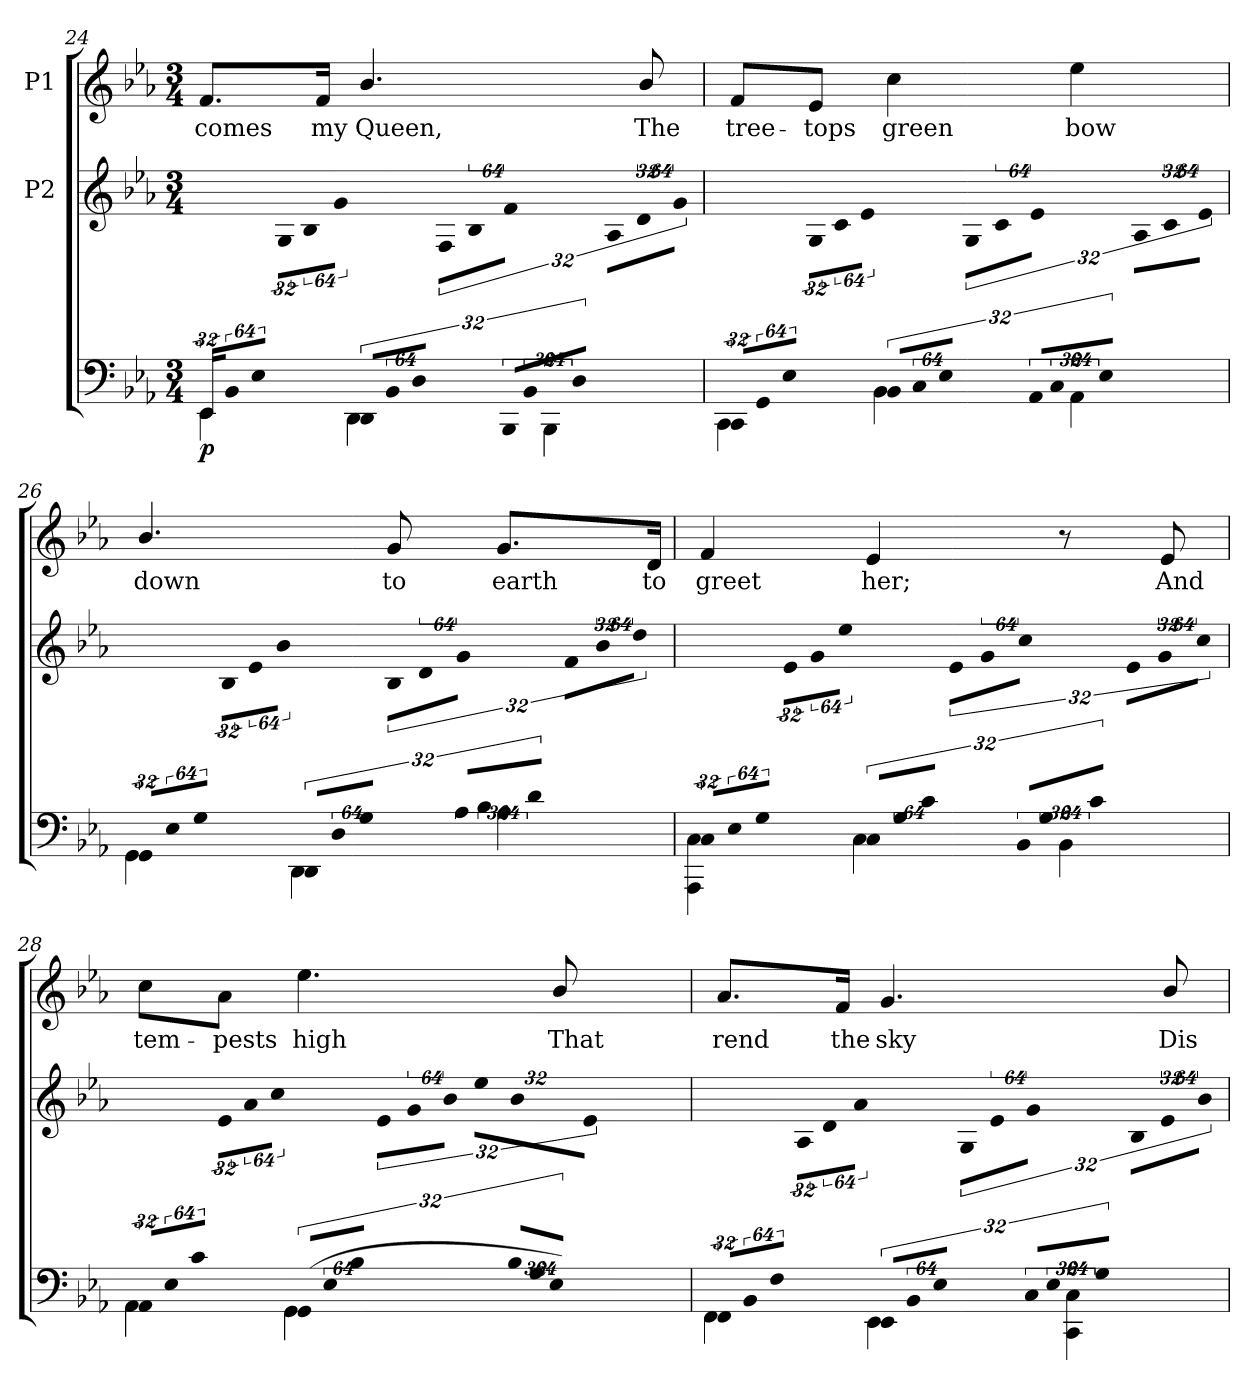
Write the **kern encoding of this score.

**kern	**dynam	**kern	**kern	**text
*part3	*part3	*part2	*part1	*part1
*staff3	*staff3	*staff2	*staff1	*staff1
*	*	*I"P2	*I"P1	*
!!LO:PB:g=z
*clefF4	*	*clefG2	*clefG2	*
*k[b-e-a-]	*	*k[b-e-a-]	*k[b-e-a-]	*
*E-:	*	*E-:	*E-:	*
*M3/4	*	*M3/4	*M3/4	*
=24	=24	=24	=24	=24
!LO:N:vis=16	!	!	!	!
*^	*	*	*	*
!	!	!	!	!	!LO:LY:b:color=#000000
(512%21EE-i/LL	4EE-i\	p	32ryy	8.fi/L	comes
.	.	.	128ryy	.	.
.	.	.	512ryy	.	.
!LO:N:vis=16	!	!	!	!	!
1024%43BB-i/	.	.	32ryy	.	.
.	.	.	128ryy	.	.
.	.	.	512.ryy	.	.
!LO:N:vis=16	!	!	!	!	!
1024%43E-i/JJ	.	.	32ryy	.	.
.	.	.	128ryy	.	.
.	.	.	512.ryy	.	.
!	!	!	!LO:N:vis=16	!	!
32ryy	.	.	512%21Gi\LL	.	.
128ryy	.	.	.	.	.
512ryy	.	.	.	.	.
!	!	!	!LO:N:vis=16	!	!
32ryy	.	.	1024%43B-i\	.	.
!	!	!	!	!	!LO:LY:b:color=#000000
.	.	.	.	16fi/Jk	my
128ryy	.	.	.	.	.
512.ryy	.	.	.	.	.
!	!	!	!LO:N:vis=16	!	!
32ryy	.	.	1024%43gi\JJ	.	.
128ryy	.	.	.	.	.
512.ryy)	.	.	.	.	.
!LO:N:vis=16	!	!	!	!	!
!	!	!	!	!	!LO:LY:b:color=#000000
(512%21DDi/LL	4DDi\	.	32ryy	4.b-i/	Queen,
.	.	.	128ryy	.	.
.	.	.	512ryy	.	.
!LO:N:vis=16	!	!	!	!	!
1024%43BB-i/	.	.	32ryy	.	.
.	.	.	128ryy	.	.
.	.	.	512.ryy	.	.
!LO:N:vis=16	!	!	!	!	!
1024%43Di/JJ	.	.	32ryy	.	.
.	.	.	128ryy	.	.
.	.	.	512.ryy	.	.
!	!	!	!LO:N:vis=16	!	!
32ryy	.	.	512%21Fi\LL	.	.
128ryy	.	.	.	.	.
512ryy	.	.	.	.	.
!	!	!	!LO:N:vis=16	!	!
32ryy	.	.	1024%43B-i\	.	.
128ryy	.	.	.	.	.
512.ryy	.	.	.	.	.
!	!	!	!LO:N:vis=16	!	!
32ryy	.	.	1024%43fi\JJ	.	.
128ryy	.	.	.	.	.
512.ryy)	.	.	.	.	.
!LO:N:vis=16	!	!	!	!	!
(512%21BBB-i/LL	4BBB-i\	.	32ryy	.	.
.	.	.	128ryy	.	.
.	.	.	512ryy	.	.
!LO:N:vis=16	!	!	!	!	!
1024%43BB-i/	.	.	32ryy	.	.
.	.	.	128ryy	.	.
.	.	.	512.ryy	.	.
!LO:N:vis=16	!	!	!	!	!
1024%43Di/JJ	.	.	32ryy	.	.
.	.	.	128ryy	.	.
.	.	.	512.ryy	.	.
!	!	!	!LO:N:vis=16	!	!
!	!	!	!	!	!LO:LY:b:color=#000000
32ryy	.	.	512%21A-i\LL	8b-i/	The
128ryy	.	.	.	.	.
512ryy	.	.	.	.	.
!	!	!	!LO:N:vis=16	!	!
32ryy	.	.	1024%43di\	.	.
128ryy	.	.	.	.	.
512.ryy	.	.	.	.	.
!	!	!	!LO:N:vis=16	!	!
32ryy	.	.	1024%43gi\JJ	.	.
128ryy	.	.	.	.	.
512.ryy)	.	.	.	.	.
=25	=25	=25	=25	=25	=25
!LO:N:vis=16	!	!	!	!	!
!	!	!	!	!	!LO:LY:b:color=#000000
(512%21CCi/LL	4CCi\	.	32ryy	8fi/L	tree-
.	.	.	128ryy	.	.
.	.	.	512ryy	.	.
!LO:N:vis=16	!	!	!	!	!
1024%43GGi/	.	.	32ryy	.	.
.	.	.	128ryy	.	.
.	.	.	512.ryy	.	.
!LO:N:vis=16	!	!	!	!	!
1024%43E-i/JJ	.	.	32ryy	.	.
.	.	.	128ryy	.	.
.	.	.	512.ryy	.	.
!	!	!	!LO:N:vis=16	!	!
!	!	!	!	!	!LO:LY:b:color=#000000
32ryy	.	.	512%21Gi\LL	8e-i/J	-tops
128ryy	.	.	.	.	.
512ryy	.	.	.	.	.
!	!	!	!LO:N:vis=16	!	!
32ryy	.	.	1024%43ci\	.	.
128ryy	.	.	.	.	.
512.ryy	.	.	.	.	.
!	!	!	!LO:N:vis=16	!	!
32ryy	.	.	1024%43e-i\JJ	.	.
128ryy	.	.	.	.	.
512.ryy)	.	.	.	.	.
!LO:N:vis=16	!	!	!	!	!
!	!	!	!	!	!LO:LY:b:color=#000000
(512%21BB-i/LL	4BB-i\	.	32ryy	4cci\	green
.	.	.	128ryy	.	.
.	.	.	512ryy	.	.
!LO:N:vis=16	!	!	!	!	!
1024%43Ci/	.	.	32ryy	.	.
.	.	.	128ryy	.	.
.	.	.	512.ryy	.	.
!LO:N:vis=16	!	!	!	!	!
1024%43E-i/JJ	.	.	32ryy	.	.
.	.	.	128ryy	.	.
.	.	.	512.ryy	.	.
!	!	!	!LO:N:vis=16	!	!
32ryy	.	.	512%21Gi\LL	.	.
128ryy	.	.	.	.	.
512ryy	.	.	.	.	.
!	!	!	!LO:N:vis=16	!	!
32ryy	.	.	1024%43ci\	.	.
128ryy	.	.	.	.	.
512.ryy	.	.	.	.	.
!	!	!	!LO:N:vis=16	!	!
32ryy	.	.	1024%43e-i\JJ	.	.
128ryy	.	.	.	.	.
512.ryy)	.	.	.	.	.
!LO:N:vis=16	!	!	!	!	!
!	!	!	!	!	!LO:LY:b:color=#000000
(512%21AA-i/LL	4AA-i\	.	32ryy	4ee-i\	bow
.	.	.	128ryy	.	.
.	.	.	512ryy	.	.
!LO:N:vis=16	!	!	!	!	!
1024%43Ci/	.	.	32ryy	.	.
.	.	.	128ryy	.	.
.	.	.	512.ryy	.	.
!LO:N:vis=16	!	!	!	!	!
1024%43E-i/JJ	.	.	32ryy	.	.
.	.	.	128ryy	.	.
.	.	.	512.ryy	.	.
!	!	!	!LO:N:vis=16	!	!
32ryy	.	.	512%21A-i\LL	.	.
128ryy	.	.	.	.	.
512ryy	.	.	.	.	.
!	!	!	!LO:N:vis=16	!	!
32ryy	.	.	1024%43ci\	.	.
128ryy	.	.	.	.	.
512.ryy	.	.	.	.	.
!	!	!	!LO:N:vis=16	!	!
32ryy	.	.	1024%43e-i\JJ	.	.
128ryy	.	.	.	.	.
512.ryy)	.	.	.	.	.
!!LO:LB:g=z
=26	=26	=26	=26	=26	=26
!LO:N:vis=16	!	!	!	!	!
!	!	!	!	!	!LO:LY:b:color=#000000
(512%21GGi/LL	4GGi\	.	32ryy	4.b-i/	down
.	.	.	128ryy	.	.
.	.	.	512ryy	.	.
!LO:N:vis=16	!	!	!	!	!
1024%43E-i/	.	.	32ryy	.	.
.	.	.	128ryy	.	.
.	.	.	512.ryy	.	.
!LO:N:vis=16	!	!	!	!	!
1024%43Gi/JJ	.	.	32ryy	.	.
.	.	.	128ryy	.	.
.	.	.	512.ryy	.	.
!	!	!	!LO:N:vis=16	!	!
32ryy	.	.	512%21B-i\LL	.	.
128ryy	.	.	.	.	.
512ryy	.	.	.	.	.
!	!	!	!LO:N:vis=16	!	!
32ryy	.	.	1024%43e-i\	.	.
128ryy	.	.	.	.	.
512.ryy	.	.	.	.	.
!	!	!	!LO:N:vis=16	!	!
32ryy	.	.	1024%43b-i\JJ	.	.
128ryy	.	.	.	.	.
512.ryy)	.	.	.	.	.
!LO:N:vis=16	!	!	!	!	!
(512%21DDi/LL	4DDi\	.	32ryy	.	.
.	.	.	128ryy	.	.
.	.	.	512ryy	.	.
!LO:N:vis=16	!	!	!	!	!
1024%43Di/	.	.	32ryy	.	.
.	.	.	128ryy	.	.
.	.	.	512.ryy	.	.
!LO:N:vis=16	!	!	!	!	!
1024%43Gi/JJ	.	.	32ryy	.	.
.	.	.	128ryy	.	.
.	.	.	512.ryy	.	.
!	!	!	!LO:N:vis=16	!	!
!	!	!	!	!	!LO:LY:b:color=#000000
32ryy	.	.	512%21B-i\LL	8gi/	to
128ryy	.	.	.	.	.
512ryy	.	.	.	.	.
!	!	!	!LO:N:vis=16	!	!
32ryy	.	.	1024%43di\	.	.
128ryy	.	.	.	.	.
512.ryy	.	.	.	.	.
!	!	!	!LO:N:vis=16	!	!
32ryy	.	.	1024%43gi\JJ	.	.
128ryy	.	.	.	.	.
512.ryy)	.	.	.	.	.
!LO:N:vis=16	!	!	!	!	!
!	!	!	!	!	!LO:LY:b:color=#000000
(512%21A-i/LL	4A-i\	.	32ryy	8.gi/L	earth
.	.	.	128ryy	.	.
.	.	.	512ryy	.	.
!LO:N:vis=16	!	!	!	!	!
1024%43B-i/	.	.	32ryy	.	.
.	.	.	128ryy	.	.
.	.	.	512.ryy	.	.
!LO:N:vis=16	!	!	!	!	!
1024%43di/JJ	.	.	32ryy	.	.
.	.	.	128ryy	.	.
.	.	.	512.ryy	.	.
!	!	!	!LO:N:vis=16	!	!
32ryy	.	.	512%21fi\LL	.	.
128ryy	.	.	.	.	.
512ryy	.	.	.	.	.
!	!	!	!LO:N:vis=16	!	!
32ryy	.	.	1024%43b-i\	.	.
!	!	!	!	!	!LO:LY:b:color=#000000
.	.	.	.	16di/Jk	to
128ryy	.	.	.	.	.
512.ryy	.	.	.	.	.
!	!	!	!LO:N:vis=16	!	!
32ryy	.	.	1024%43ddi\JJ	.	.
128ryy	.	.	.	.	.
512.ryy)	.	.	.	.	.
=27	=27	=27	=27	=27	=27
!LO:N:vis=16	!	!	!	!	!
!	!	!	!	!	!LO:LY:b:color=#000000
(512%21Ci/LL	4AAA-i\ 4Ci	.	32ryy	4fi/	greet
.	.	.	128ryy	.	.
.	.	.	512ryy	.	.
!LO:N:vis=16	!	!	!	!	!
1024%43E-i/	.	.	32ryy	.	.
.	.	.	128ryy	.	.
.	.	.	512.ryy	.	.
!LO:N:vis=16	!	!	!	!	!
1024%43Gi/JJ	.	.	32ryy	.	.
.	.	.	128ryy	.	.
.	.	.	512.ryy	.	.
!	!	!	!LO:N:vis=16	!	!
32ryy	.	.	512%21e-i\LL	.	.
128ryy	.	.	.	.	.
512ryy	.	.	.	.	.
!	!	!	!LO:N:vis=16	!	!
32ryy	.	.	1024%43gi\	.	.
128ryy	.	.	.	.	.
512.ryy	.	.	.	.	.
!	!	!	!LO:N:vis=16	!	!
32ryy	.	.	1024%43ee-i\JJ	.	.
128ryy	.	.	.	.	.
512.ryy)	.	.	.	.	.
!LO:N:vis=16	!	!	!	!	!
!	!	!	!	!	!LO:LY:b:color=#000000
(512%21Ci/LL	4Ci\	.	32ryy	4e-i/	her;
.	.	.	128ryy	.	.
.	.	.	512ryy	.	.
!LO:N:vis=16	!	!	!	!	!
1024%43Gi/	.	.	32ryy	.	.
.	.	.	128ryy	.	.
.	.	.	512.ryy	.	.
!LO:N:vis=16	!	!	!	!	!
1024%43ci/JJ	.	.	32ryy	.	.
.	.	.	128ryy	.	.
.	.	.	512.ryy	.	.
!	!	!	!LO:N:vis=16	!	!
32ryy	.	.	512%21e-i\LL	.	.
128ryy	.	.	.	.	.
512ryy	.	.	.	.	.
!	!	!	!LO:N:vis=16	!	!
32ryy	.	.	1024%43gi\	.	.
128ryy	.	.	.	.	.
512.ryy	.	.	.	.	.
!	!	!	!LO:N:vis=16	!	!
32ryy	.	.	1024%43cci\JJ	.	.
128ryy	.	.	.	.	.
512.ryy)	.	.	.	.	.
!LO:N:vis=16	!	!	!	!	!
(512%21BB-i/LL	4BB-i\	.	32ryy	8r	.
.	.	.	128ryy	.	.
.	.	.	512ryy	.	.
!LO:N:vis=16	!	!	!	!	!
1024%43Gi/	.	.	32ryy	.	.
.	.	.	128ryy	.	.
.	.	.	512.ryy	.	.
!LO:N:vis=16	!	!	!	!	!
1024%43ci/JJ	.	.	32ryy	.	.
.	.	.	128ryy	.	.
.	.	.	512.ryy	.	.
!	!	!	!LO:N:vis=16	!	!
!	!	!	!	!	!LO:LY:b:color=#000000
32ryy	.	.	512%21e-i\LL	8e-i/	And
128ryy	.	.	.	.	.
512ryy	.	.	.	.	.
!	!	!	!LO:N:vis=16	!	!
32ryy	.	.	1024%43gi\	.	.
128ryy	.	.	.	.	.
512.ryy	.	.	.	.	.
!	!	!	!LO:N:vis=16	!	!
32ryy	.	.	1024%43cci\JJ	.	.
128ryy	.	.	.	.	.
512.ryy)	.	.	.	.	.
!!LO:LB:g=z
=28	=28	=28	=28	=28	=28
!LO:N:vis=16	!	!	!	!	!
!	!	!	!	!	!LO:LY:b:color=#000000
(512%21AA-i/LL	4AA-i\	.	32ryy	8cci\L	tem-
.	.	.	128ryy	.	.
.	.	.	512ryy	.	.
!LO:N:vis=16	!	!	!	!	!
1024%43E-i/	.	.	32ryy	.	.
.	.	.	128ryy	.	.
.	.	.	512.ryy	.	.
!LO:N:vis=16	!	!	!	!	!
1024%43ci/JJ	.	.	32ryy	.	.
.	.	.	128ryy	.	.
.	.	.	512.ryy	.	.
!	!	!	!LO:N:vis=16	!	!
!	!	!	!	!	!LO:LY:b:color=#000000
32ryy	.	.	512%21e-i\LL	8a-i\J	-pests
128ryy	.	.	.	.	.
512ryy	.	.	.	.	.
!	!	!	!LO:N:vis=16	!	!
32ryy	.	.	1024%43a-i\	.	.
128ryy	.	.	.	.	.
512.ryy	.	.	.	.	.
!	!	!	!LO:N:vis=16	!	!
32ryy	.	.	1024%43cci\JJ	.	.
128ryy	.	.	.	.	.
512.ryy)	.	.	.	.	.
!LO:N:vis=16	!	!	!	!	!
!	!	!	!	!	!LO:LY:b:color=#000000
(512%21GGi/LL	4GGi\	.	32ryy	4.ee-i\	high
.	.	.	128ryy	.	.
.	.	.	512ryy	.	.
!LO:N:vis=16	!	!	!	!	!
1024%43E-i/	.	.	32ryy	.	.
.	.	.	128ryy	.	.
.	.	.	512.ryy	.	.
!LO:N:vis=16	!	!	!	!	!
1024%43B-i/JJ	.	.	32ryy	.	.
.	.	.	128ryy	.	.
.	.	.	512.ryy	.	.
!	!	!	!LO:N:vis=16	!	!
32ryy	.	.	512%21e-i\LL	.	.
128ryy	.	.	.	.	.
512ryy	.	.	.	.	.
!	!	!	!LO:N:vis=16	!	!
32ryy	.	.	1024%43gi\	.	.
128ryy	.	.	.	.	.
512.ryy	.	.	.	.	.
!	!	!	!LO:N:vis=16	!	!
32ryy	.	.	1024%43b-i\JJ	.	.
128ryy	.	.	.	.	.
512.ryy	.	.	.	.	.
!	!	!	!LO:N:vis=16	!	!
32ryy	4ryy	.	512%21ee-i\LL	.	.
128ryy	.	.	.	.	.
512ryy	.	.	.	.	.
!	!	!	!LO:N:vis=16	!	!
32ryy	.	.	1024%43b-i\	.	.
128ryy	.	.	.	.	.
512.ryy	.	.	.	.	.
!	!	!	!LO:N:vis=16	!	!
32ryy	.	.	1024%43e-i\JJ	.	.
128ryy	.	.	.	.	.
512.ryy	.	.	.	.	.
!LO:N:vis=16	!	!	!	!	!
!	!	!	!	!	!LO:LY:b:color=#000000
512%21B-i/LL	.	.	32ryy	8b-i/	That
.	.	.	128ryy	.	.
.	.	.	512ryy	.	.
!LO:N:vis=16	!	!	!	!	!
1024%43Gi/	.	.	32ryy	.	.
.	.	.	128ryy	.	.
.	.	.	512.ryy	.	.
!LO:N:vis=16	!	!	!	!	!
1024%43E-i/JJ)	.	.	32ryy	.	.
.	.	.	128ryy	.	.
.	.	.	512.ryy	.	.
=29	=29	=29	=29	=29	=29
!LO:N:vis=16	!	!	!	!	!
!	!	!	!	!	!LO:LY:b:color=#000000
(512%21FFi/LL	4FFi\	.	32ryy	8.a-i/L	rend
.	.	.	128ryy	.	.
.	.	.	512ryy	.	.
!LO:N:vis=16	!	!	!	!	!
1024%43BB-i/	.	.	32ryy	.	.
.	.	.	128ryy	.	.
.	.	.	512.ryy	.	.
!LO:N:vis=16	!	!	!	!	!
1024%43Fi/JJ	.	.	32ryy	.	.
.	.	.	128ryy	.	.
.	.	.	512.ryy	.	.
!	!	!	!LO:N:vis=16	!	!
32ryy	.	.	512%21A-i\LL	.	.
128ryy	.	.	.	.	.
512ryy	.	.	.	.	.
!	!	!	!LO:N:vis=16	!	!
32ryy	.	.	1024%43di\	.	.
!	!	!	!	!	!LO:LY:b:color=#000000
.	.	.	.	16fi/Jk	the
128ryy	.	.	.	.	.
512.ryy	.	.	.	.	.
!	!	!	!LO:N:vis=16	!	!
32ryy	.	.	1024%43a-i\JJ	.	.
128ryy	.	.	.	.	.
512.ryy)	.	.	.	.	.
!LO:N:vis=16	!	!	!	!	!
!	!	!	!	!	!LO:LY:b:color=#000000
(512%21EE-i/LL	4EE-i\	.	32ryy	4.gi/	sky
.	.	.	128ryy	.	.
.	.	.	512ryy	.	.
!LO:N:vis=16	!	!	!	!	!
1024%43BB-i/	.	.	32ryy	.	.
.	.	.	128ryy	.	.
.	.	.	512.ryy	.	.
!LO:N:vis=16	!	!	!	!	!
1024%43E-i/JJ	.	.	32ryy	.	.
.	.	.	128ryy	.	.
.	.	.	512.ryy	.	.
!	!	!	!LO:N:vis=16	!	!
32ryy	.	.	512%21Gi\LL	.	.
128ryy	.	.	.	.	.
512ryy	.	.	.	.	.
!	!	!	!LO:N:vis=16	!	!
32ryy	.	.	1024%43e-i\	.	.
128ryy	.	.	.	.	.
512.ryy	.	.	.	.	.
!	!	!	!LO:N:vis=16	!	!
32ryy	.	.	1024%43gi\JJ	.	.
128ryy	.	.	.	.	.
512.ryy)	.	.	.	.	.
!LO:N:vis=16	!	!	!	!	!
(512%21Ci/LL	4CCi\ 4Ci	.	32ryy	.	.
.	.	.	128ryy	.	.
.	.	.	512ryy	.	.
!LO:N:vis=16	!	!	!	!	!
1024%43E-i/	.	.	32ryy	.	.
.	.	.	128ryy	.	.
.	.	.	512.ryy	.	.
!LO:N:vis=16	!	!	!	!	!
1024%43Gi/JJ	.	.	32ryy	.	.
.	.	.	128ryy	.	.
.	.	.	512.ryy	.	.
!	!	!	!LO:N:vis=16	!	!
!	!	!	!	!	!LO:LY:b:color=#000000
32ryy	.	.	512%21B-i\LL	8b-i/	Dis-
128ryy	.	.	.	.	.
512ryy	.	.	.	.	.
!	!	!	!LO:N:vis=16	!	!
32ryy	.	.	1024%43e-i\	.	.
128ryy	.	.	.	.	.
512.ryy	.	.	.	.	.
!	!	!	!LO:N:vis=16	!	!
32ryy	.	.	1024%43b-i\JJ	.	.
128ryy	.	.	.	.	.
512.ryy)	.	.	.	.	.
*v	*v	*	*	*	*
=	=	=	=	=
*-	*-	*-	*-	*-
